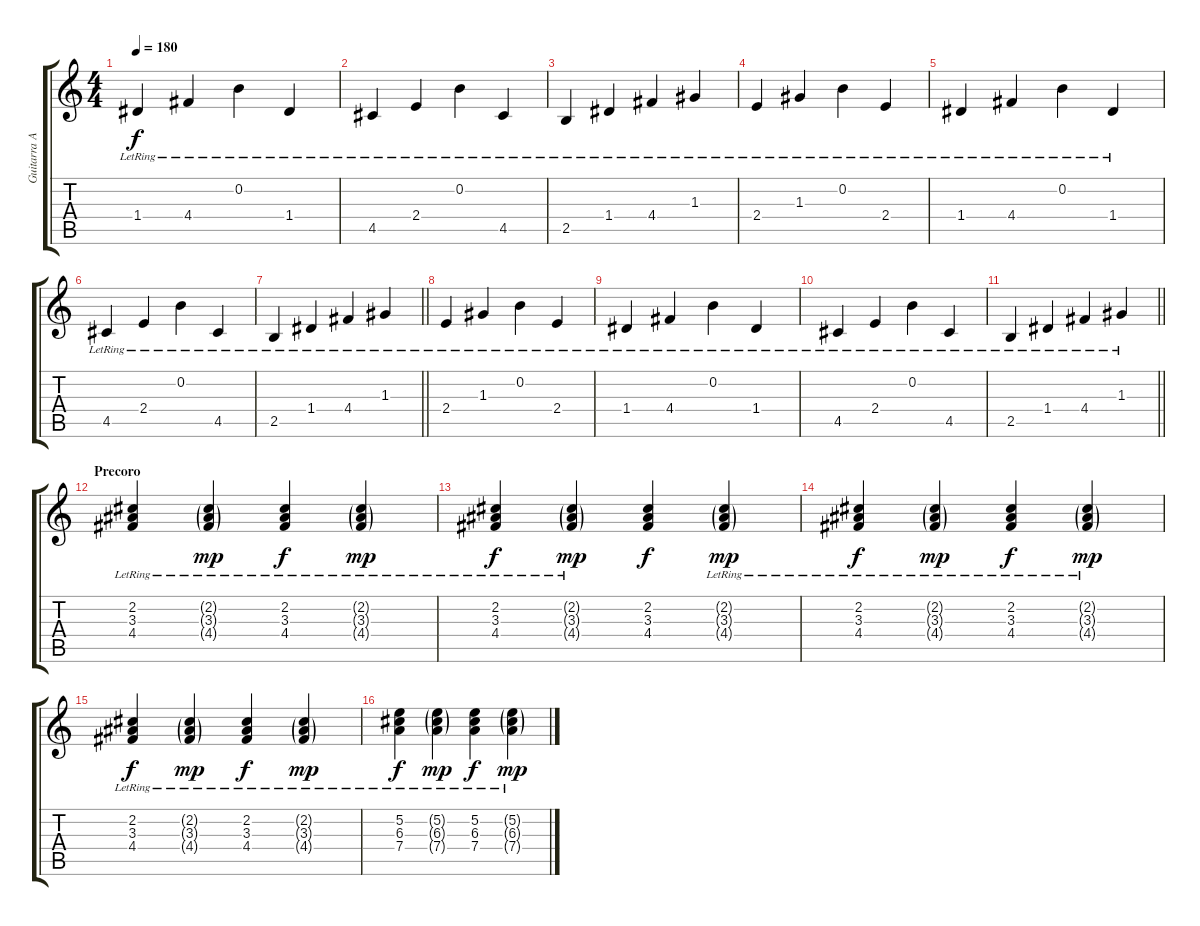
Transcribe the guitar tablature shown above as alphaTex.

\track ("Guitarra Acustica" "Guitarra A") {instrument acousticguitarsteel}
\staff {score tabs}
\tuning (E4 B3 G3 D3 A2 E2) {hide}
\ts (4 4)
\tempo 180
\clef g2
\ks c
1.4{lr}.4{dy f} 4.4{lr}.4 0.2{lr}.4 1.4{lr}.4 |
4.5{lr}.4 2.4{lr}.4 0.2{lr}.4 4.5{lr}.4 |
2.5{lr}.4 1.4{lr}.4 4.4{lr}.4 1.3{lr}.4 |
2.4{lr}.4 1.3{lr}.4 0.2{lr}.4 2.4{lr}.4 |
1.4{lr}.4 4.4{lr}.4 0.2{lr}.4 1.4{lr}.4 |
4.5{lr}.4 2.4{lr}.4 0.2{lr}.4 4.5{lr}.4 |
\barLineRight lightlight
2.5{lr}.4 1.4{lr}.4 4.4{lr}.4 1.3{lr}.4 |
2.4{lr}.4 1.3{lr}.4 0.2{lr}.4 2.4{lr}.4 |
1.4{lr}.4 4.4{lr}.4 0.2{lr}.4 1.4{lr}.4 |
4.5{lr}.4 2.4{lr}.4 0.2{lr}.4 4.5{lr}.4 |
\barLineRight lightlight
2.5{lr}.4 1.4{lr}.4 4.4{lr}.4 1.3{lr}.4 |
\section ("" "Precoro")
(2.2 3.3 4.4{lr}).4 (2.2{g} 3.3{g lr} 4.4{g}).4{dy mp} (2.2 3.3{lr} 4.4).4{dy f} (2.2{g} 3.3{g lr} 4.4{g}).4{dy mp} |
(2.2 3.3{lr} 4.4).4{dy f} (2.2{g} 3.3{g lr} 4.4{g}).4{dy mp} (2.2 3.3 4.4).4{dy f} (2.2{g} 3.3{g lr} 4.4{g}).4{dy mp} |
(2.2 3.3 4.4{lr}).4{dy f} (2.2{g} 3.3{g lr} 4.4{g}).4{dy mp} (2.2 3.3{lr} 4.4).4{dy f} (2.2{g} 3.3{g lr} 4.4{g}).4{dy mp} |
(2.2 3.3{lr} 4.4).4{dy f} (2.2{g} 3.3{g lr} 4.4{g}).4{dy mp} (2.2 3.3{lr} 4.4).4{dy f} (2.2{g} 3.3{g lr} 4.4{g}).4{dy mp} |
(5.2 6.3 7.4{lr}).4{dy f} (5.2{g} 6.3{g lr} 7.4{g}).4{dy mp} (5.2 6.3{lr} 7.4).4{dy f} (5.2{g} 6.3{g lr} 7.4{g}).4{dy mp}
